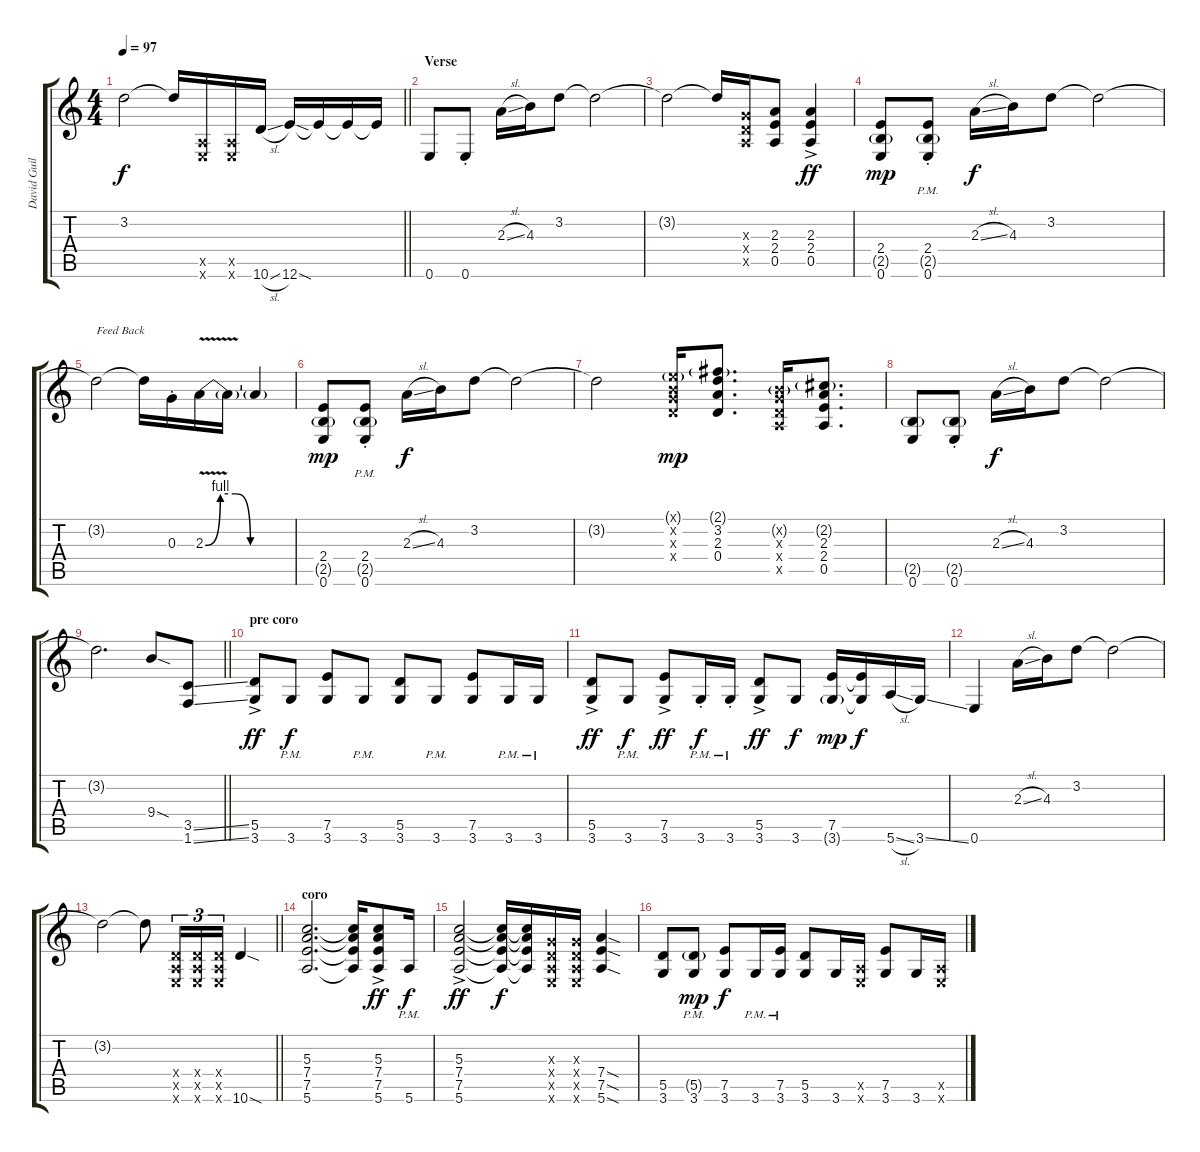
\track ("David Guilmour" "David Guil") {instrument overdrivenguitar}
\staff {score tabs}
\tuning (E4 B3 G3 D3 A2 E2) {hide}
\ts (4 4)
\tempo 97
\clef g2
\barLineRight lightlight
\ks c
3.2{t}.2{dy f} 3.2{t}.16 (0.5{x} 0.6{x}).16 (0.5{x} 0.6{x}).16 10.6{sl}.16 12.6{sod}.16 12.6{t}.16 12.6{t}.16 12.6{t}.16 |
\section ("" "Verse")
0.6.8 0.6{st}.8 2.3{sl}.16 4.3.16 3.2.8 3.2{t}.2 |
3.2{t}.2 3.2{t}.16 (0.3{x} 0.4{x} 0.5{x}).16 (2.3 2.4 0.5).8 (2.3{ac} 2.4{ac} 0.5{ac}).4{dy ff} |
(2.4 2.5{g} 0.6).8{dy mp} (2.4{pm} 2.5{g pm} 0.6{pm st}).8 2.3{sl}.16{dy f} 4.3.16 3.2.8 3.2{t}.2 |
3.2{t}.2{txt "Feed Back"} 3.2{t}.16 0.3{st}.16 2.3{be (custom 0 0 10 4 20 4 30 0 60 0) v}.16 2.3{t}.16 2.3{t}.4 |
(2.4 2.5{g} 0.6).8{dy mp} (2.4{pm} 2.5{g pm} 0.6{pm st}).8 2.3{sl}.16{dy f} 4.3.16 3.2.8 3.2{t}.2 |
3.2{t}.2 (0.1{g x} 0.2{x} 0.3{x} 0.4{x}).16{dy mp} (2.1{g} 3.2 2.3 0.4).8{d} (0.2{g x} 0.3{x} 0.4{x} 0.5{x}).16 (2.2{g} 2.3 2.4 0.5).8{d} |
(2.5{g} 0.6).8 (2.5{g st} 0.6{st}).8 2.3{sl}.16{dy f} 4.3.16 3.2.8 3.2{t}.2 |
\barLineRight lightlight
3.2{t}.2{d} 9.4{sod}.8 (3.5{ss} 1.6{ss}).8 |
\section ("" "pre coro")
(5.5{ac} 3.6{ac}).8{dy ff} 3.6{pm}.8{dy f} (7.5 3.6).8 3.6{pm}.8 (5.5 3.6).8 3.6{pm}.8 (7.5 3.6).8 3.6{pm}.16 3.6{pm}.16 |
(5.5{ac} 3.6{ac}).8{dy ff} 3.6{pm}.8{dy f} (7.5{ac} 3.6{ac}).8{dy ff} 3.6{pm st}.16{dy f} 3.6{pm st}.16 (5.5{ac} 3.6{ac}).8{dy ff} 3.6.8{dy f} (7.5 3.6{g}).16{dy mp} (7.5{t} 3.6{t}).16{dy f} 5.6{sl}.16 3.6{ss}.16 |
0.6.4 2.3{sl}.16 4.3.16 3.2.8 3.2{t}.2 |
\barLineRight lightlight
3.2{t}.2 3.2{t}.8 (0.4{x} 0.5{x} 0.6{x}).16{tu (3 2)} (0.4{x} 0.5{x} 0.6{x}).16{tu (3 2)} (0.4{x} 0.5{x} 0.6{x}).16{tu (3 2)} 10.6{sod}.4 |
\section ("" "coro")
(5.3 7.4 7.5 5.6).2{d} (5.3{t} 7.4{t} 7.5{t} 5.6{t}).16 (5.3{ac} 7.4{ac} 7.5{ac} 5.6{ac}).8{dy ff} 5.6{pm}.16{dy f} |
(5.3{ac} 7.4 7.5{ac} 5.6{ac}).2{dy ff} (5.3{t} 7.4{t} 7.5{t} 5.6{t}).16{dy f} (5.3{t} 7.4{t} 7.5{t} 5.6{t}).16 (0.3{x} 0.4{x} 0.5{x} 0.6{x}).16 (0.3{x} 0.4{x} 0.5{x} 0.6{x}).16 (7.4{sod} 7.5{sod} 5.6{sod}).4 |
(5.5 3.6).8 (5.5{g pm} 3.6{pm}).8{dy mp} (7.5 3.6).8{dy f} 3.6{pm}.16 (7.5{pm} 3.6).16 (5.5 3.6).8 3.6.16 (0.5{x} 0.6{x}).16 (7.5 3.6).8 3.6.16 (0.5{x} 0.6{x}).16
